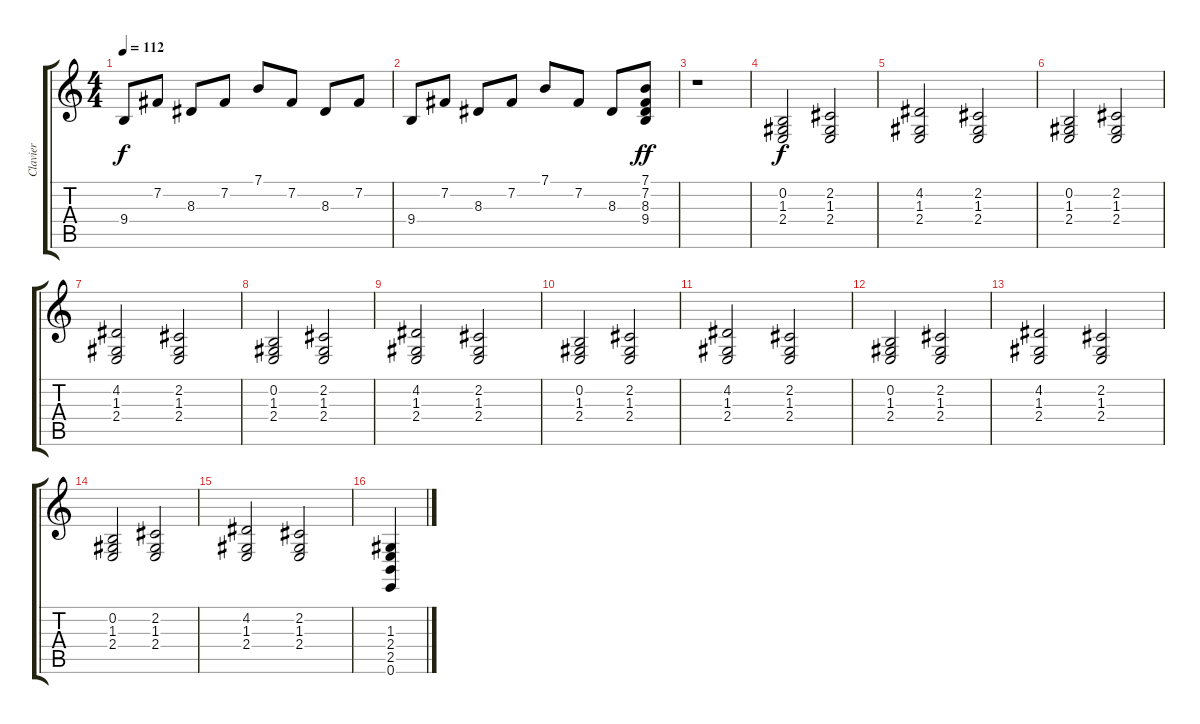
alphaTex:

\track ("Clavier" "Clavier") {instrument drawbarorgan}
\staff {score tabs}
\tuning (E4 B3 G3 D3 A2 E2) {hide}
\ts (4 4)
\tempo 112
\clef g2
\ks c
9.4.8{dy f} 7.2.8 8.3.8 7.2.8 7.1.8 7.2.8 8.3.8 7.2.8 |
9.4.8 7.2.8 8.3.8 7.2.8 7.1.8 7.2.8 8.3.8 (7.1 7.2 8.3 9.4).8{dy ff} |
r.1 |
(0.2 1.3 2.4).2{dy f} (2.2 1.3 2.4).2 |
(4.2 1.3 2.4).2 (2.2 1.3 2.4).2 |
(0.2 1.3 2.4).2 (2.2 1.3 2.4).2 |
(4.2 1.3 2.4).2 (2.2 1.3 2.4).2 |
(0.2 1.3 2.4).2 (2.2 1.3 2.4).2 |
(4.2 1.3 2.4).2 (2.2 1.3 2.4).2 |
(0.2 1.3 2.4).2 (2.2 1.3 2.4).2 |
(4.2 1.3 2.4).2 (2.2 1.3 2.4).2 |
(0.2 1.3 2.4).2 (2.2 1.3 2.4).2 |
(4.2 1.3 2.4).2 (2.2 1.3 2.4).2 |
(0.2 1.3 2.4).2 (2.2 1.3 2.4).2 |
(4.2 1.3 2.4).2 (2.2 1.3 2.4).2 |
(1.3 2.4 2.5 0.6).4
